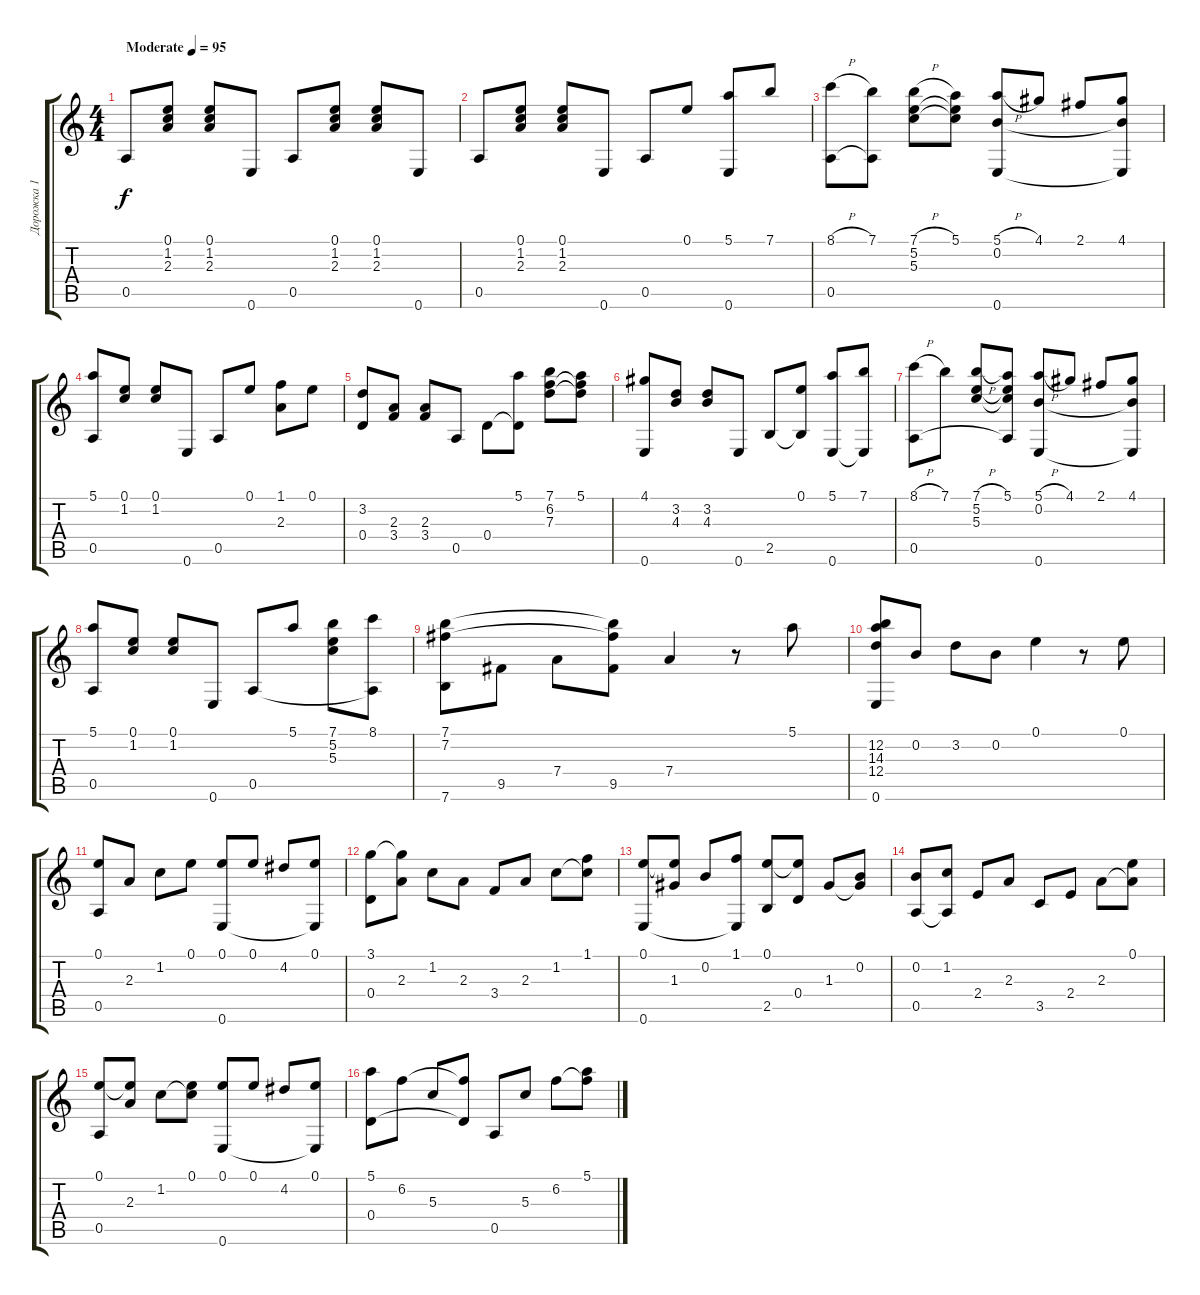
\track ("Дорожка 1" "Дорожка 1") {instrument acousticguitarsteel}
\staff {score tabs}
\tuning (E4 B3 G3 D3 A2 E2) {hide}
\ts (4 4)
\tempo (95 "Moderate")
\clef g2
\ks c
0.5.8{dy f instrument acousticguitarsteel} (0.1 1.2 2.3).8 (0.1 1.2 2.3).8 0.6.8 0.5.8 (0.1 1.2 2.3).8 (0.1 1.2 2.3).8 0.6.8 |
0.5.8 (0.1 1.2 2.3).8 (0.1 1.2 2.3).8 0.6.8 0.5.8 0.1.8 (5.1 0.6).8 7.1.8 |
(8.1{h} 0.5).8 (7.1 0.5{t}).8 (7.1{h} 5.2 5.3).8 (5.1 5.2{t} 5.3{t}).8 (5.1{h} 0.2 0.6).8 4.1.8 2.1.8 (4.1 0.2{t} 0.6{t}).8 |
(5.1 0.5).8 (0.1 1.2).8 (0.1 1.2).8 0.6.8 0.5.8 0.1.8 (1.1 2.3).8 0.1.8 |
(3.2 0.4).8 (2.3 3.4).8 (2.3 3.4).8 0.5.8 0.4.8 (5.1 0.4{t}).8 (7.1 6.2 7.3).8 (5.1 6.2{t} 7.3{t}).8 |
(4.1 0.6).8 (3.2 4.3).8 (3.2 4.3).8 0.6.8 2.5.8 (0.1 2.5{t}).8 (5.1 0.6).8 (7.1 0.6{t}).8 |
(8.1{h} 0.5).8 7.1.8 (7.1{h} 5.2 5.3).8 (5.1 5.2{t} 5.3{t} 0.5{t}).8 (5.1{h} 0.2 0.6).8 4.1.8 2.1.8 (4.1 0.2{t} 0.6{t}).8 |
(5.1 0.5).8 (0.1 1.2).8 (0.1 1.2).8 0.6.8 0.5.8 5.1.8 (7.1 5.2 5.3).8 (8.1 0.5{t}).8 |
(7.1 7.2 7.6).8 9.5.8 7.4.8 (7.1{t} 7.2{t} 9.5).8 7.4.4 r.8 5.1.8 |
(12.2 14.3 12.4 0.6).8 0.2.8 3.2.8 0.2.8 0.1.4 r.8 0.1.8 |
(0.1 0.5).8 2.3.8 1.2.8 0.1.8 (0.1 0.6).8 0.1.8 4.2.8 (0.1 0.6{t}).8 |
(3.1 0.4).8 (3.1{t} 2.3).8 1.2.8 2.3.8 3.4.8 2.3.8 1.2.8 (1.1 1.2{t}).8 |
(0.1 0.6).8 (0.1{t} 1.3).8 0.2.8 (1.1 0.6{t}).8 (0.1 2.5).8 (0.1{t} 0.4).8 1.3.8 (0.2 1.3{t}).8 |
(0.2 0.5).8 (1.2 0.5{t}).8 2.4.8 2.3.8 3.5.8 2.4.8 2.3.8 (0.1 2.3{t}).8 |
(0.1 0.5).8 (0.1{t} 2.3).8 1.2.8 (0.1 1.2{t}).8 (0.1 0.6).8 0.1.8 4.2.8 (0.1 0.6{t}).8 |
(5.1 0.4).8 6.2.8 5.3.8 (6.2{t} 0.4{t}).8 0.5.8 5.3.8 6.2.8 (5.1 6.2{t}).8
